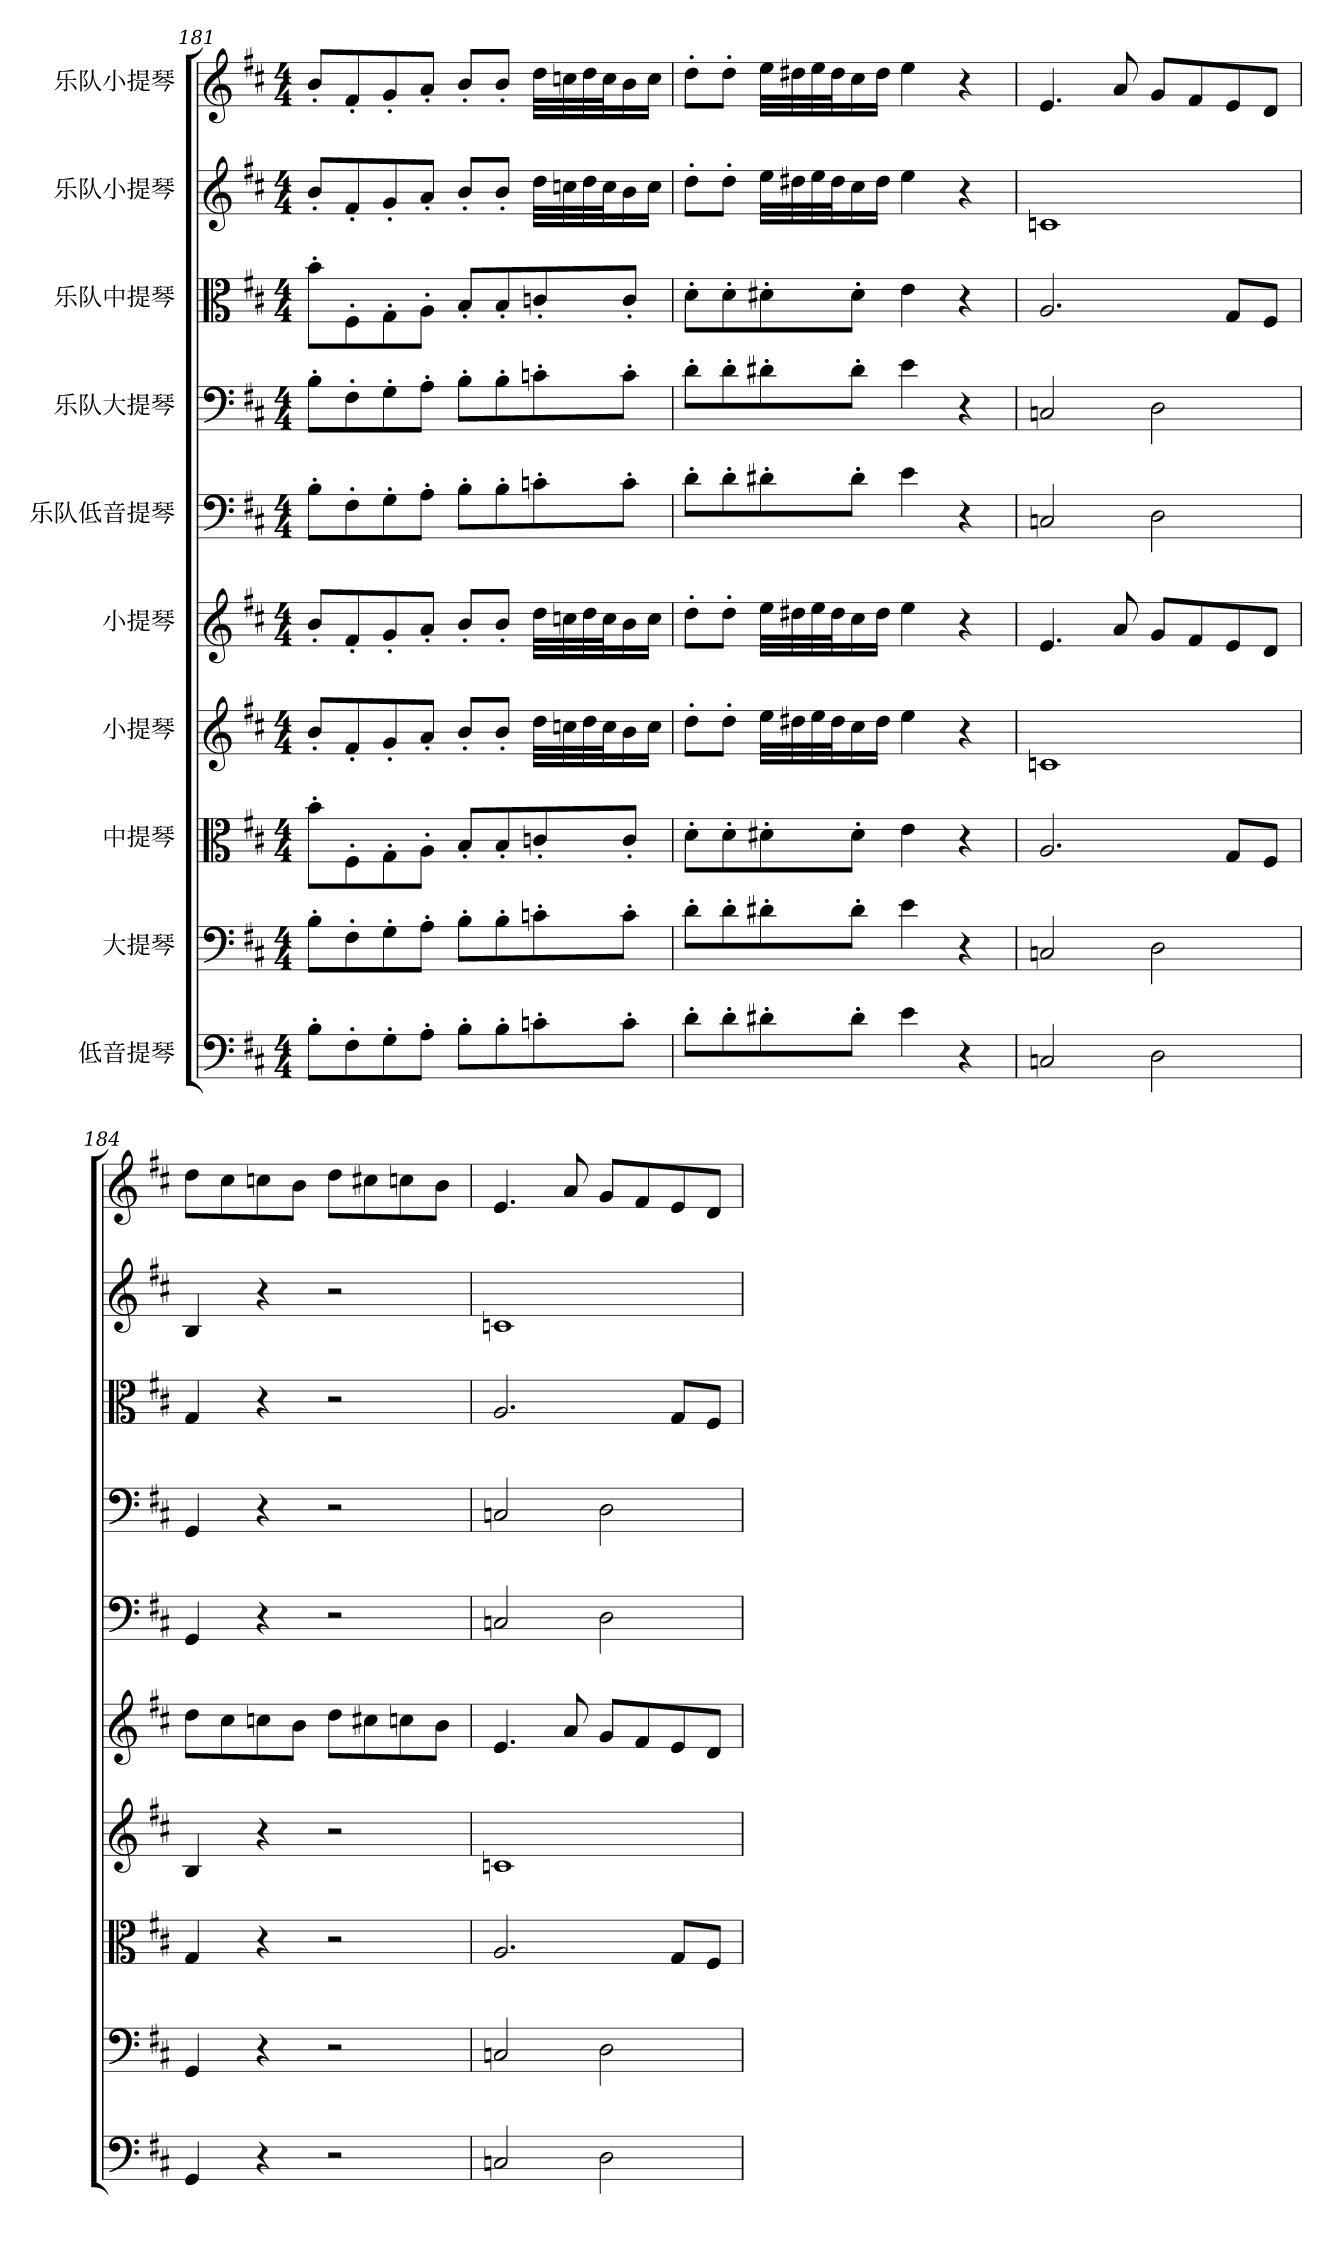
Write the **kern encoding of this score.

**kern	**kern	**kern	**kern	**kern	**kern	**kern	**kern	**kern	**kern
*part10	*part9	*part8	*part7	*part6	*part5	*part4	*part3	*part2	*part1
*staff10	*staff9	*staff8	*staff7	*staff6	*staff5	*staff4	*staff3	*staff2	*staff1
*I"低音提琴	*I"大提琴	*I"中提琴	*I"小提琴	*I"小提琴	*I"乐队低音提琴	*I"乐队大提琴	*I"乐队中提琴	*I"乐队小提琴	*I"乐队小提琴
*clefF4	*clefF4	*clefC3	*clefG2	*clefG2	*clefF4	*clefF4	*clefC3	*clefG2	*clefG2
*ITrd7c12	*	*	*	*	*ITrd7c12	*	*	*	*
*k[f#c#]	*k[f#c#]	*k[f#c#]	*k[f#c#]	*k[f#c#]	*k[f#c#]	*k[f#c#]	*k[f#c#]	*k[f#c#]	*k[f#c#]
*M4/4	*M4/4	*M4/4	*M4/4	*M4/4	*M4/4	*M4/4	*M4/4	*M4/4	*M4/4
=181	=181	=181	=181	=181	=181	=181	=181	=181	=181
8BB'\L	8B'\L	8b'\L	8b'/L	8b'/L	8BB'\L	8B'\L	8b'\L	8b'/L	8b'/L
8FF#'\	8F#'\	8F#'\	8f#'/	8f#'/	8FF#'\	8F#'\	8F#'\	8f#'/	8f#'/
8GG'\	8G'\	8G'\	8g'/	8g'/	8GG'\	8G'\	8G'\	8g'/	8g'/
8AA'\J	8A'\J	8A'\J	8a'/J	8a'/J	8AA'\J	8A'\J	8A'\J	8a'/J	8a'/J
8BB'\L	8B'\L	8B'/L	8b'/L	8b'/L	8BB'\L	8B'\L	8B'/L	8b'/L	8b'/L
8BB'\	8B'\	8B'/	8b'/J	8b'/J	8BB'\	8B'\	8B'/	8b'/J	8b'/J
8Cn'\	8cn'\	8cn'/	32dd\LLL	32dd\LLL	8Cn'\	8cn'\	8cn'/	32dd\LLL	32dd\LLL
.	.	.	32ccn\	32ccn\	.	.	.	32ccn\	32ccn\
.	.	.	32dd\	32dd\	.	.	.	32dd\	32dd\
.	.	.	32cc\J	32cc\J	.	.	.	32cc\J	32cc\J
8C'\J	8c'\J	8c'/J	16b\	16b\	8C'\J	8c'\J	8c'/J	16b\	16b\
.	.	.	16cc\JJ	16cc\JJ	.	.	.	16cc\JJ	16cc\JJ
!!LO:PB:g=z
=182	=182	=182	=182	=182	=182	=182	=182	=182	=182
*	*	*	*	*	*	*	*	*	*MM137
8D'\L	8d'\L	8d'\L	8dd'\L	8dd'\L	8D'\L	8d'\L	8d'\L	8dd'\L	8dd'\L
8D'\	8d'\	8d'\	8dd'\J	8dd'\J	8D'\	8d'\	8d'\	8dd'\J	8dd'\J
*	*	*	*	*	*	*	*	*	*MM133
8D#X'\	8d#X'\	8d#X'\	32ee\LLL	32ee\LLL	8D#X'\	8d#X'\	8d#X'\	32ee\LLL	32ee\LLL
.	.	.	32dd#X\	32dd#X\	.	.	.	32dd#X\	32dd#X\
.	.	.	32ee\	32ee\	.	.	.	32ee\	32ee\
.	.	.	32dd#\J	32dd#\J	.	.	.	32dd#\J	32dd#\J
8D#'\J	8d#'\J	8d#'\J	16cc#\	16cc#\	8D#'\J	8d#'\J	8d#'\J	16cc#\	16cc#\
.	.	.	16dd#\JJ	16dd#\JJ	.	.	.	16dd#\JJ	16dd#\JJ
*	*	*	*	*	*	*	*	*	*MM132
4E\	4e\	4e\	4ee\	4ee\	4E\	4e\	4e\	4ee\	4ee\
*	*	*	*	*	*	*	*	*	*MM129
4r	4r	4r	4r	4r	4r	4r	4r	4r	4r
=183	=183	=183	=183	=183	=183	=183	=183	=183	=183
*	*	*	*	*	*	*	*	*	*MM131
2CCn/	2Cn/	2.A/	1cn	4.e/	2CCn/	2Cn/	2.A/	1cn	4.e/
.	.	.	.	8a/	.	.	.	.	8a/
2DD\	2D\	.	.	8g/L	2DD\	2D\	.	.	8g/L
.	.	.	.	8f#/	.	.	.	.	8f#/
.	.	8G/L	.	8e/	.	.	8G/L	.	8e/
.	.	8F#/J	.	8d/J	.	.	8F#/J	.	8d/J
=184	=184	=184	=184	=184	=184	=184	=184	=184	=184
4GGG/	4GG/	4G/	4B/	8dd\L	4GGG/	4GG/	4G/	4B/	8dd\L
.	.	.	.	8cc#\	.	.	.	.	8cc#\
4r	4r	4r	4r	8ccn\	4r	4r	4r	4r	8ccn\
.	.	.	.	8b\J	.	.	.	.	8b\J
2r	2r	2r	2r	8dd\L	2r	2r	2r	2r	8dd\L
.	.	.	.	8cc#X\	.	.	.	.	8cc#X\
.	.	.	.	8ccn\	.	.	.	.	8ccn\
.	.	.	.	8b\J	.	.	.	.	8b\J
=185	=185	=185	=185	=185	=185	=185	=185	=185	=185
2CCn/	2Cn/	2.A/	1cn	4.e/	2CCn/	2Cn/	2.A/	1cn	4.e/
.	.	.	.	8a/	.	.	.	.	8a/
2DD\	2D\	.	.	8g/L	2DD\	2D\	.	.	8g/L
.	.	.	.	8f#/	.	.	.	.	8f#/
.	.	8G/L	.	8e/	.	.	8G/L	.	8e/
.	.	8F#/J	.	8d/J	.	.	8F#/J	.	8d/J
=	=	=	=	=	=	=	=	=	=
*-	*-	*-	*-	*-	*-	*-	*-	*-	*-
